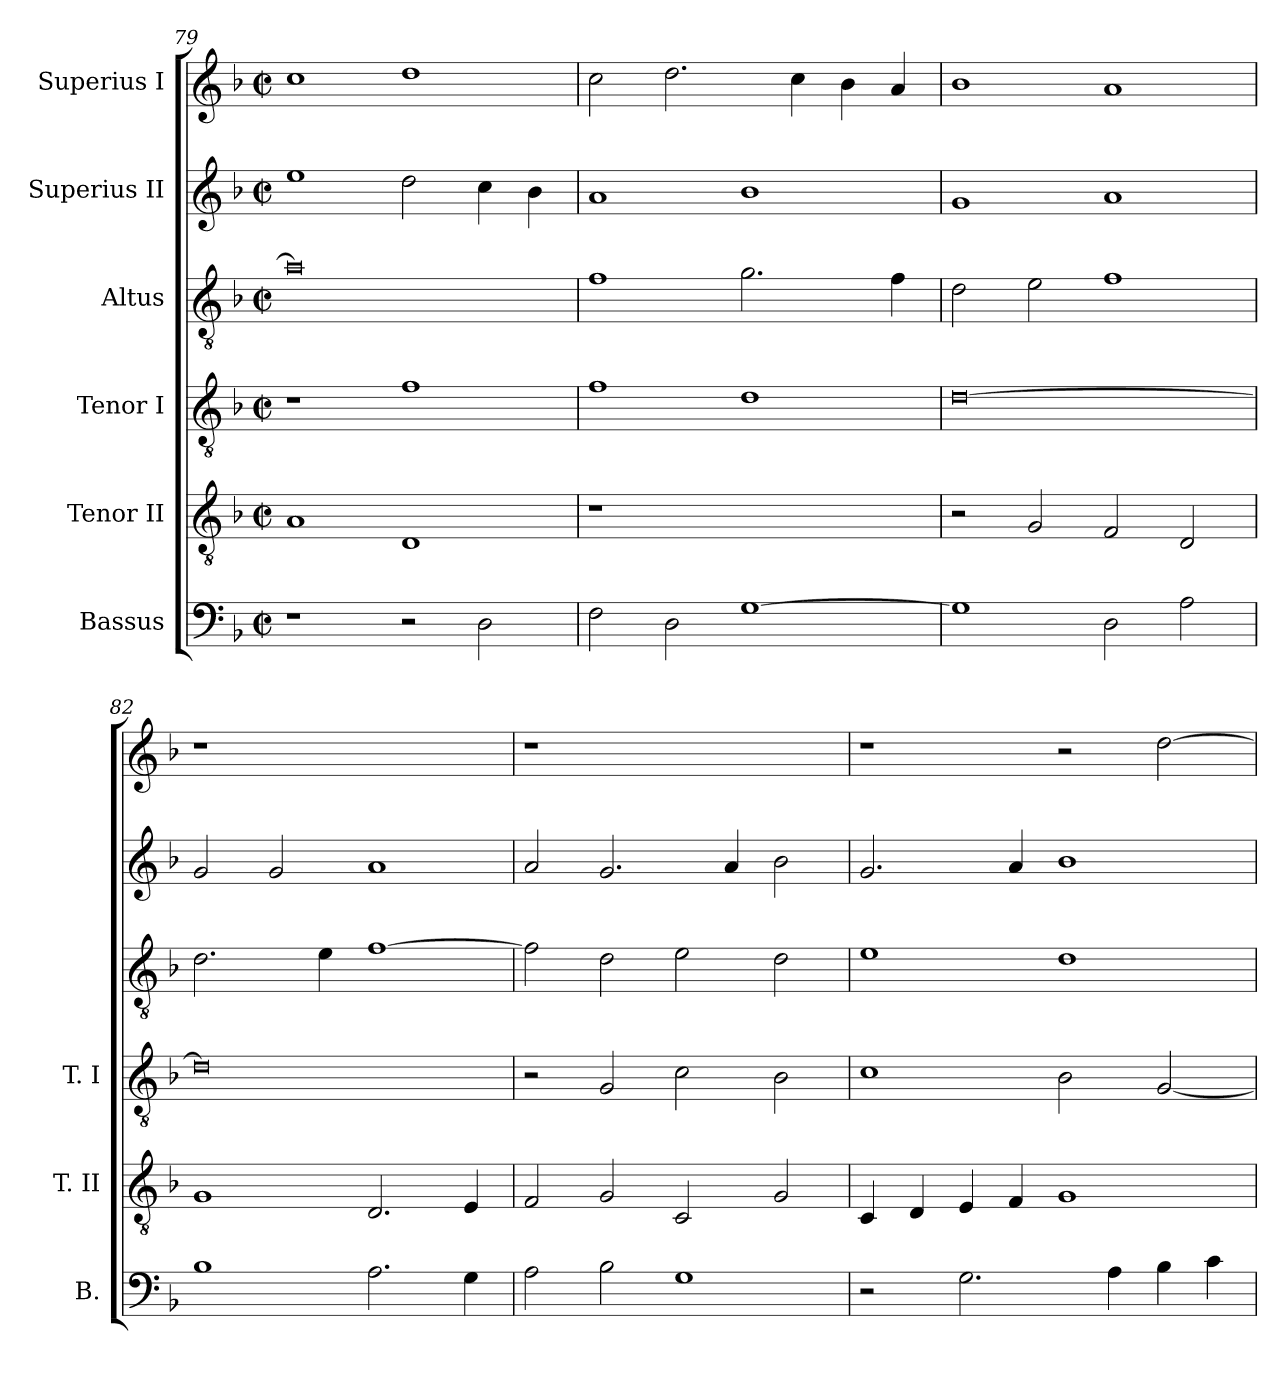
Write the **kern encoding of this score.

**kern	**kern	**kern	**kern	**kern	**kern
*part6	*part5	*part4	*part3	*part2	*part1
*staff6	*staff5	*staff4	*staff3	*staff2	*staff1
*I"Bassus	*I"Tenor II	*I"Tenor I	*I"Altus	*I"Superius II	*I"Superius I
*I'B.	*I'T. II	*I'T. I	*	*	*
*clefF4	*clefGv2	*clefGv2	*clefGv2	*clefG2	*clefG2
*	*ITrd7c12	*ITrd7c12	*ITrd7c12	*	*
*k[b-]	*k[b-]	*k[b-]	*k[b-]	*k[b-]	*k[b-]
*F:	*F:	*F:	*F:	*F:	*F:
*M2/2	*M2/2	*M2/2	*M2/2	*M2/2	*M2/2
*met(c|)	*met(c|)	*met(c|)	*met(c|)	*met(c|)	*met(c|)
=79	=79	=79	=79	=79	=79
1r	1AAi	1r	0Ai]	1eei	1cci
2r	1DDi	1Fi	.	2ddi\	1ddi
2Di\	.	.	.	4cci\	.
.	.	.	.	4b-i\	.
=80	=80	=80	=80	=80	=80
!	!LO:N:vis=1	!	!	!	!
2Fi\	1r	1Fi	1Fi	1ai	2cci\
2Di\	.	.	.	.	2.ddi\
[>1Gi	1ryy	1Di	2.Gi\	1b-i	.
.	.	.	.	.	4cci\
.	.	.	.	.	4b-i\
.	.	.	4Fi\	.	4ai/
=81	=81	=81	=81	=81	=81
1Gi]	2r	[>0Di	2Di\	1gi	1b-i
.	2GGi/	.	2Ei\	.	.
2Di\	2FFi/	.	1Fi	1ai	1ai
2Ai\	2DDi/	.	.	.	.
=82	=82	=82	=82	=82	=82
!	!	!	!	!	!LO:N:vis=1
1B-i	1GGi	0Di]	2.Di\	2gi/	1r
.	.	.	.	2gi/	.
.	.	.	4Ei\	.	.
2.Ai\	2.DDi/	.	[>1Fi	1ai	1ryy
4Gi\	4EEi/	.	.	.	.
!!LO:LB:g=z
=83	=83	=83	=83	=83	=83
!	!	!	!	!	!LO:N:vis=1
2Ai\	2FFi/	2r	2Fi\]	2ai/	1r
2B-i\	2GGi/	2GGi/	2Di\	2.gi/	.
1Gi	2CCi/	2Ci\	2Ei\	.	1ryy
.	.	.	.	4ai/	.
.	2GGi/	2BB-i\	2Di\	2b-i\	.
=84	=84	=84	=84	=84	=84
2r	4CCi/	1Ci	1Ei	2.gi/	1r
.	4DDi/	.	.	.	.
2.Gi\	4EEi/	.	.	.	.
.	4FFi/	.	.	4ai/	.
.	1GGi	2BB-i\	1Di	1b-i	2r
4Ai\	.	.	.	.	.
4B-i\	.	[<2GGi/	.	.	[>2ddi\
4ci\	.	.	.	.	.
=	=	=	=	=	=
*-	*-	*-	*-	*-	*-
